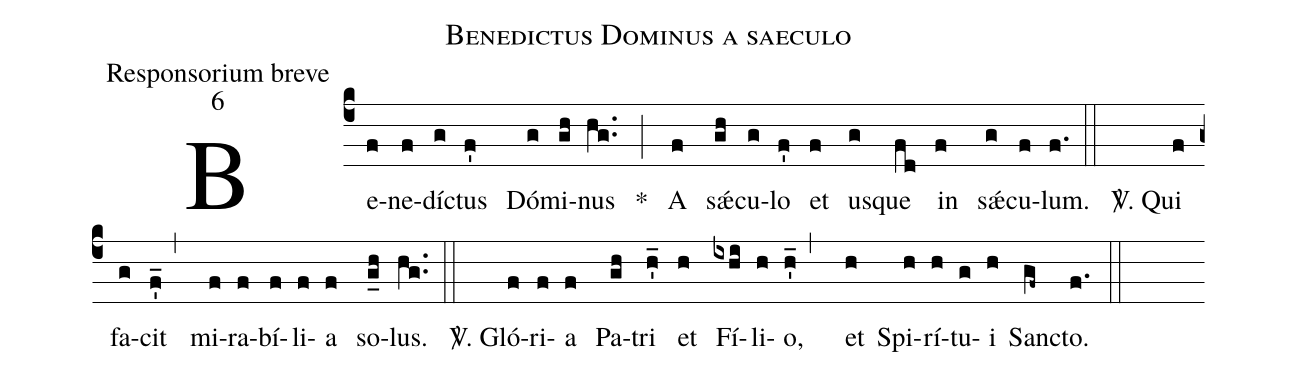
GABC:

name:Benedictus Dominus a saeculo;
office-part:Responsorium breve;
mode:6;
%%
(c4)Be(f)ne(f)díc(g)tus (f') Dó(g)mi(gh)nus (hg..) * (;) A (f) s<sp>'æ</sp>(gh)cu(g)lo (f') et (f) us(g)que (fd) in (f) s<sp>'ae</sp>(g)cu(f)lum. (f.::)
<sp>V/</sp>. Qui(f) fa(g)cit(f_',) mi(f)ra(f)bí(f)li(f)a (f) so(g_h)lus. (hg..::)
<sp>V/</sp>. Gló(f)ri(f)a (f) Pa(gh)tri(h_') et (h) Fí(ixhi)li(h)o, (h_',) et(h) Spi(h)rí(h)tu(g)i(h) San(gf~)cto.(f.::)
